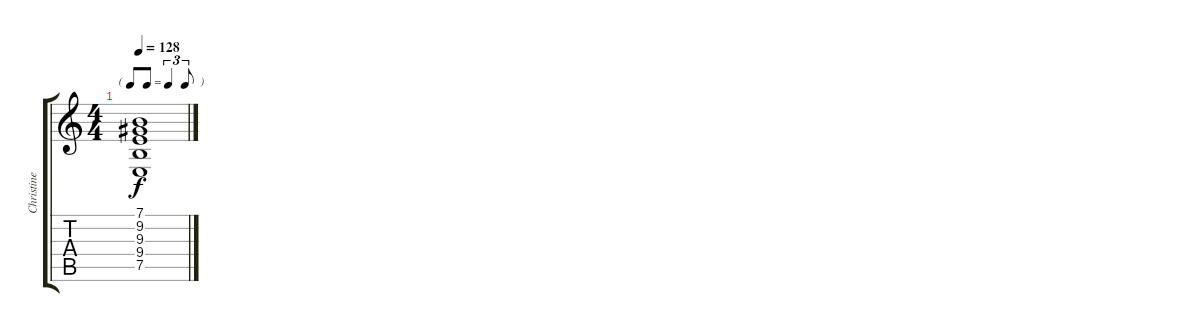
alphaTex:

\track ("Christine McVie - Piano" "Christine ") {instrument acousticgrandpiano}
\staff {score tabs}
\tuning (E4 B3 G3 D3 A2 E2) {hide}
\ts (4 4)
\tf triplet8th
\tempo 128
\clef g2
\ks c
(7.1 9.2 9.3 9.4 7.5).1{dy f}
